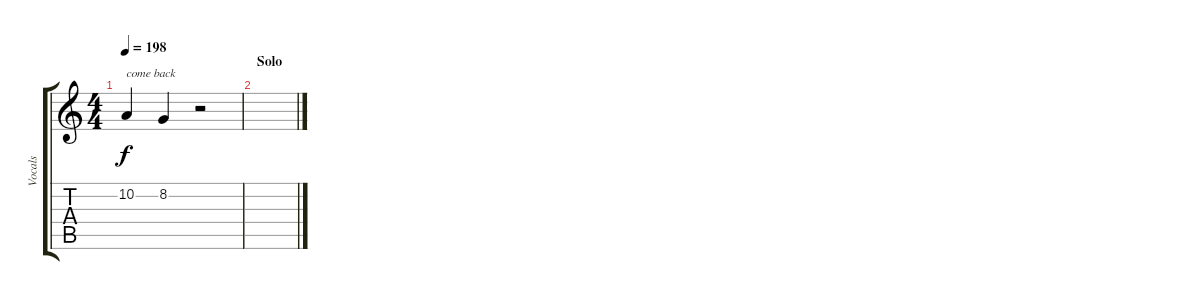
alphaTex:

\track ("Vocals" "Vocals") {instrument oboe}
\staff {score tabs}
\tuning (E4 B3 G3 D3 A2 E2) {hide}
\ts (4 4)
\tempo 198
\clef g2
\ks c
10.2.4{txt "come back" dy f} 8.2.4 r.2 |
\section ("" "Solo")
